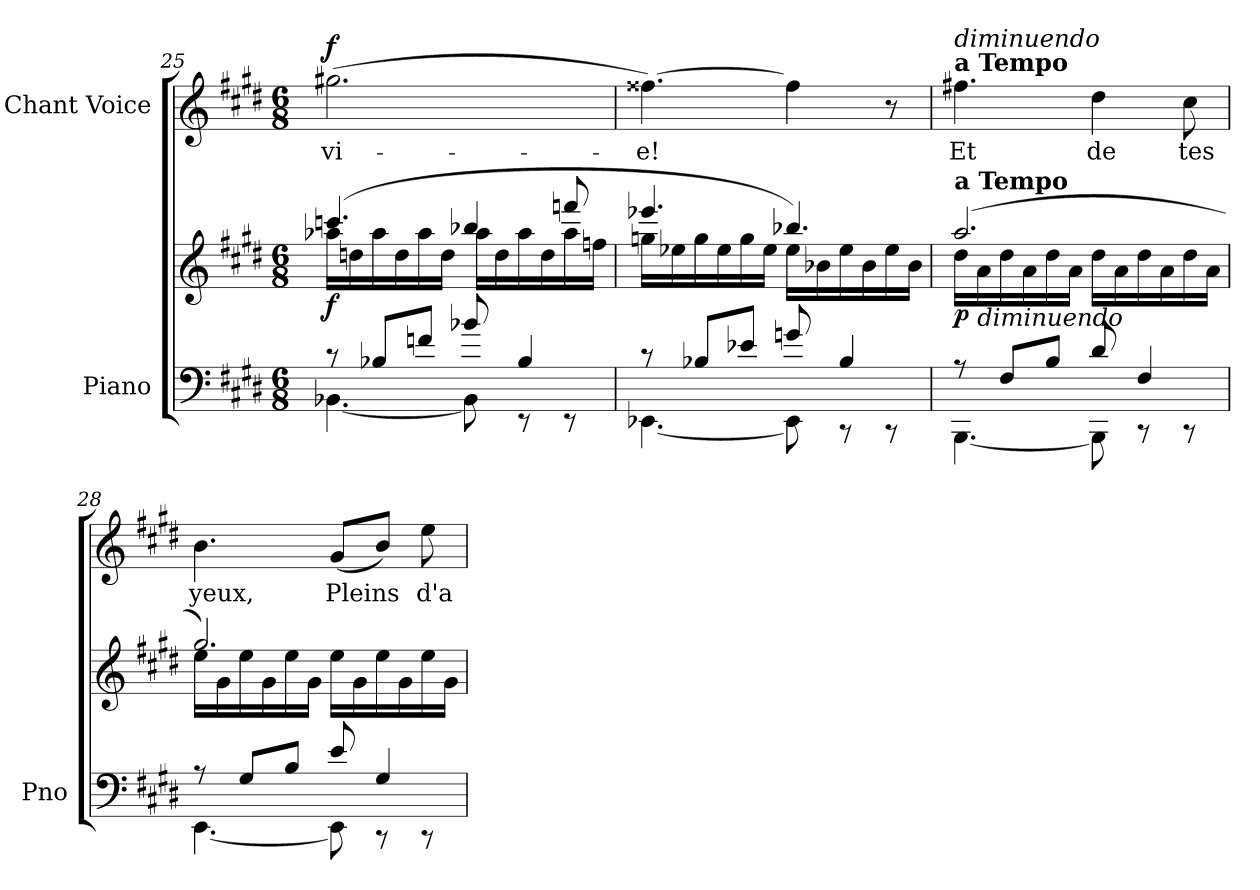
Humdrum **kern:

**kern	**kern	**dynam	**kern	**text	**dynam
*part2	*part2	*part2	*part1	*part1	*part1
*staff3	*staff2	*staff2/3	*staff1	*staff1	*staff1
*I"Piano	*	*	*I"Chant Voice	*	*
*I'Pno	*	*	*	*	*
*clefF4	*clefG2	*	*clefG2	*	*
*k[f#c#g#d#]	*k[f#c#g#d#]	*	*k[f#c#g#d#]	*	*
*M6/8	*M6/8	*	*M6/8	*	*
=25	=25	=25	=25	=25	=25
*^	*^	*	*	*	*
!	!	!	!	!LO:DY:b	!	!	!LO:DY:a
8r	[4.BB-X\	(4.cccn/	16aa-X\LL	f	(2.gg#X\	-vi-	f
.	.	.	16ddn\	.	.	.	.
8B-X/L	.	.	16aa-\	.	.	.	.
.	.	.	16dd\	.	.	.	.
8fn/J	.	.	16aa-\	.	.	.	.
.	.	.	16dd\JJ	.	.	.	.
8b-X/	8BB-\]	4bb-X/	16aa-\LL	.	.	.	.
.	.	.	16dd\	.	.	.	.
4B-/	8r	.	16aa-\	.	.	.	.
.	.	.	16dd\	.	.	.	.
.	8r	8fffn/	16aa-\	.	.	.	.
.	.	.	16ffn\JJ	.	.	.	.
=26	=26	=26	=26	=26	=26	=26	=26
8r	[4.EE-X\	4.eee-X/	16ggn\LL	.	[4.ff##X\)	-e!	.
.	.	.	16ee-X\	.	.	.	.
8B-X/L	.	.	16gg\	.	.	.	.
.	.	.	16ee-\	.	.	.	.
8e-X/J	.	.	16gg\	.	.	.	.
.	.	.	16ee-\JJ	.	.	.	.
8gn/	8EE-\]	4.bb-X/)	16ee-\LL	.	4ff##\]	.	.
.	.	.	16b-X\	.	.	.	.
4B-/	8r	.	16ee-\	.	.	.	.
.	.	.	16b-\	.	.	.	.
.	8r	.	16ee-\	.	8r	.	.
.	.	.	16b-\JJ	.	.	.	.
=27	=27	=27	=27	=27	=27	=27	=27
!	!	!	!	!	!LO:TX:a:B:t=a Tempo	!	!
!	!	!	!	!	!LO:TX:a:i:t=diminuendo	!	!
!	!	!LO:TX:a:B:t=a Tempo	!	!	!	!	!
!	!	!	!	!LO:DY:b	!	!	!
8r	[4.BBB\	(2.aa/	16dd#\LL	p	4.ff#X\	Et	.
!	!	!	!LO:TX:b:i:t=diminuendo	!	!	!	!
.	.	.	16a\	.	.	.	.
8F#/L	.	.	16dd#\	.	.	.	.
.	.	.	16a\	.	.	.	.
8B/J	.	.	16dd#\	.	.	.	.
.	.	.	16a\JJ	.	.	.	.
8d#/	8BBB\]	.	16dd#\LL	.	4dd#\	de	.
.	.	.	16a\	.	.	.	.
4F#/	8r	.	16dd#\	.	.	.	.
.	.	.	16a\	.	.	.	.
.	8r	.	16dd#\	.	8cc#\	tes	.
.	.	.	16a\JJ	.	.	.	.
=28	=28	=28	=28	=28	=28	=28	=28
8r	[4.EE\	2.gg#/)	16ee\LL	.	4.b\	yeux,	.
.	.	.	16g#\	.	.	.	.
8G#/L	.	.	16ee\	.	.	.	.
.	.	.	16g#\	.	.	.	.
8B/J	.	.	16ee\	.	.	.	.
.	.	.	16g#\JJ	.	.	.	.
8e/	8EE\]	.	16ee\LL	.	(8g#/L	Pleins	.
.	.	.	16g#\	.	.	.	.
4G#/	8r	.	16ee\	.	8b/J)	.	.
.	.	.	16g#\	.	.	.	.
.	8r	.	16ee\	.	8ee\	d'a-	.
.	.	.	16g#\JJ	.	.	.	.
*v	*v	*	*	*	*	*	*
*	*v	*v	*	*	*	*
=	=	=	=	=	=
*-	*-	*-	*-	*-	*-
